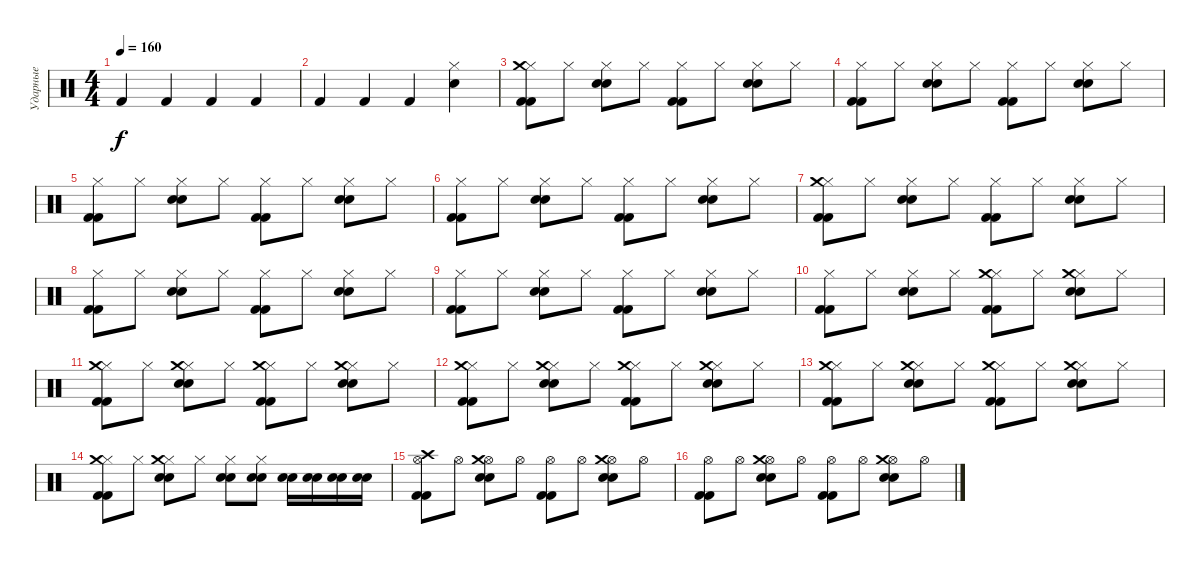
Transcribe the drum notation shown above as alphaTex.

\track ("Ударные" "Ударные") {instrument percussion}
\staff {score}
\articulation defaults
\ts (4 4)
\tempo 160
\clef neutral
\ks c "Kick (hit) 2".4{dy f} "Kick (hit) 2".4 "Kick (hit) 2".4 "Kick (hit) 2".4
|
"Kick (hit) 2".4 "Kick (hit) 2".4 "Kick (hit) 2".4 ("Electric Snare (hit)" "Hi-Hat (closed)").4 |
("Kick (hit) 2" "Kick (hit) 2" "Hi-Hat (closed)" "Crash medium (hit)").8 "Hi-Hat (closed)".8 ("Electric Snare (hit)" "Snare (hit) 2" "Hi-Hat (closed)").8 "Hi-Hat (closed)".8 ("Kick (hit) 2" "Kick (hit) 2" "Hi-Hat (closed)").8 "Hi-Hat (closed)".8 ("Electric Snare (hit)" "Snare (hit) 2" "Hi-Hat (closed)").8 "Hi-Hat (closed)".8 |
("Kick (hit) 2" "Kick (hit) 2" "Hi-Hat (closed)").8 "Hi-Hat (closed)".8 ("Electric Snare (hit)" "Snare (hit) 2" "Hi-Hat (closed)").8 "Hi-Hat (closed)".8 ("Kick (hit) 2" "Kick (hit) 2" "Hi-Hat (closed)").8 "Hi-Hat (closed)".8 ("Electric Snare (hit)" "Snare (hit) 2" "Hi-Hat (closed)").8 "Hi-Hat (closed)".8 |
("Kick (hit) 2" "Kick (hit) 2" "Hi-Hat (closed)").8 "Hi-Hat (closed)".8 ("Electric Snare (hit)" "Snare (hit) 2" "Hi-Hat (closed)").8 "Hi-Hat (closed)".8 ("Kick (hit) 2" "Kick (hit) 2" "Hi-Hat (closed)").8 "Hi-Hat (closed)".8 ("Electric Snare (hit)" "Snare (hit) 2" "Hi-Hat (closed)").8 "Hi-Hat (closed)".8 |
("Kick (hit) 2" "Kick (hit) 2" "Hi-Hat (closed)").8 "Hi-Hat (closed)".8 ("Electric Snare (hit)" "Snare (hit) 2" "Hi-Hat (closed)").8 "Hi-Hat (closed)".8 ("Kick (hit) 2" "Kick (hit) 2" "Hi-Hat (closed)").8 "Hi-Hat (closed)".8 ("Electric Snare (hit)" "Snare (hit) 2" "Hi-Hat (closed)").8 "Hi-Hat (closed)".8 |
("Kick (hit) 2" "Kick (hit) 2" "Hi-Hat (closed)" "Crash medium (hit)").8 "Hi-Hat (closed)".8 ("Electric Snare (hit)" "Snare (hit) 2" "Hi-Hat (closed)").8 "Hi-Hat (closed)".8 ("Kick (hit) 2" "Kick (hit) 2" "Hi-Hat (closed)").8 "Hi-Hat (closed)".8 ("Electric Snare (hit)" "Snare (hit) 2" "Hi-Hat (closed)").8 "Hi-Hat (closed)".8 |
("Kick (hit) 2" "Kick (hit) 2" "Hi-Hat (closed)").8 "Hi-Hat (closed)".8 ("Electric Snare (hit)" "Snare (hit) 2" "Hi-Hat (closed)").8 "Hi-Hat (closed)".8 ("Kick (hit) 2" "Kick (hit) 2" "Hi-Hat (closed)").8 "Hi-Hat (closed)".8 ("Electric Snare (hit)" "Snare (hit) 2" "Hi-Hat (closed)").8 "Hi-Hat (closed)".8 |
("Kick (hit) 2" "Kick (hit) 2" "Hi-Hat (closed)").8 "Hi-Hat (closed)".8 ("Electric Snare (hit)" "Snare (hit) 2" "Hi-Hat (closed)").8 "Hi-Hat (closed)".8 ("Kick (hit) 2" "Kick (hit) 2" "Hi-Hat (closed)").8 "Hi-Hat (closed)".8 ("Electric Snare (hit)" "Snare (hit) 2" "Hi-Hat (closed)").8 "Hi-Hat (closed)".8 |
("Kick (hit) 2" "Kick (hit) 2" "Hi-Hat (closed)").8 "Hi-Hat (closed)".8 ("Electric Snare (hit)" "Snare (hit) 2" "Hi-Hat (closed)").8 "Hi-Hat (closed)".8 ("Kick (hit) 2" "Kick (hit) 2" "Hi-Hat (closed)" "Crash medium (hit)").8 "Hi-Hat (closed)".8 ("Electric Snare (hit)" "Snare (hit) 2" "Hi-Hat (closed)" "Crash medium (hit)").8 "Hi-Hat (closed)".8 |
("Kick (hit) 2" "Kick (hit) 2" "Hi-Hat (closed)" "Crash medium (hit)").8 "Hi-Hat (closed)".8 ("Electric Snare (hit)" "Snare (hit) 2" "Hi-Hat (closed)" "Crash medium (hit)").8 "Hi-Hat (closed)".8 ("Kick (hit) 2" "Kick (hit) 2" "Hi-Hat (closed)" "Crash medium (hit)").8 "Hi-Hat (closed)".8 ("Electric Snare (hit)" "Snare (hit) 2" "Hi-Hat (closed)" "Crash medium (hit)").8 "Hi-Hat (closed)".8 |
("Kick (hit) 2" "Kick (hit) 2" "Hi-Hat (closed)" "Crash medium (hit)").8 "Hi-Hat (closed)".8 ("Electric Snare (hit)" "Snare (hit) 2" "Hi-Hat (closed)" "Crash medium (hit)").8 "Hi-Hat (closed)".8 ("Kick (hit) 2" "Kick (hit) 2" "Hi-Hat (closed)" "Crash medium (hit)").8 "Hi-Hat (closed)".8 ("Electric Snare (hit)" "Snare (hit) 2" "Hi-Hat (closed)" "Crash medium (hit)").8 "Hi-Hat (closed)".8 |
("Kick (hit) 2" "Kick (hit) 2" "Hi-Hat (closed)" "Crash medium (hit)").8 "Hi-Hat (closed)".8 ("Electric Snare (hit)" "Snare (hit) 2" "Hi-Hat (closed)" "Crash medium (hit)").8 "Hi-Hat (closed)".8 ("Kick (hit) 2" "Kick (hit) 2" "Hi-Hat (closed)" "Crash medium (hit)").8 "Hi-Hat (closed)".8 ("Electric Snare (hit)" "Snare (hit) 2" "Hi-Hat (closed)" "Crash medium (hit)").8 "Hi-Hat (closed)".8 |
("Kick (hit) 2" "Kick (hit) 2" "Hi-Hat (closed)" "Crash medium (hit)").8 "Hi-Hat (closed)".8 ("Electric Snare (hit)" "Snare (hit) 2" "Hi-Hat (closed)" "Crash medium (hit)").8 "Hi-Hat (closed)".8 ("Electric Snare (hit)" "Snare (hit) 2" "Hi-Hat (closed)").8 ("Electric Snare (hit)" "Snare (hit) 2" "Hi-Hat (closed)").8 ("Electric Snare (hit)" "Snare (hit) 2").16 ("Electric Snare (hit)" "Snare (hit) 2").16 ("Electric Snare (hit)" "Snare (hit) 2").16 ("Electric Snare (hit)" "Snare (hit) 2").16 |
("Kick (hit) 2" "Kick (hit) 2" "Hi-Hat (open)" "Crash high (hit)").8 "Hi-Hat (open)".8 ("Electric Snare (hit)" "Snare (hit) 2" "Hi-Hat (open)" "Crash medium (hit)").8 "Hi-Hat (open)".8 ("Kick (hit) 2" "Kick (hit) 2" "Hi-Hat (open)").8 "Hi-Hat (open)".8 ("Electric Snare (hit)" "Snare (hit) 2" "Hi-Hat (open)" "Crash medium (hit)").8 "Hi-Hat (open)".8 |
("Kick (hit) 2" "Kick (hit) 2" "Hi-Hat (open)").8 "Hi-Hat (open)".8 ("Electric Snare (hit)" "Snare (hit) 2" "Hi-Hat (open)" "Crash medium (hit)").8 "Hi-Hat (open)".8 ("Kick (hit) 2" "Kick (hit) 2" "Hi-Hat (open)").8 "Hi-Hat (open)".8 ("Electric Snare (hit)" "Snare (hit) 2" "Hi-Hat (open)" "Crash medium (hit)").8 "Hi-Hat (open)".8
